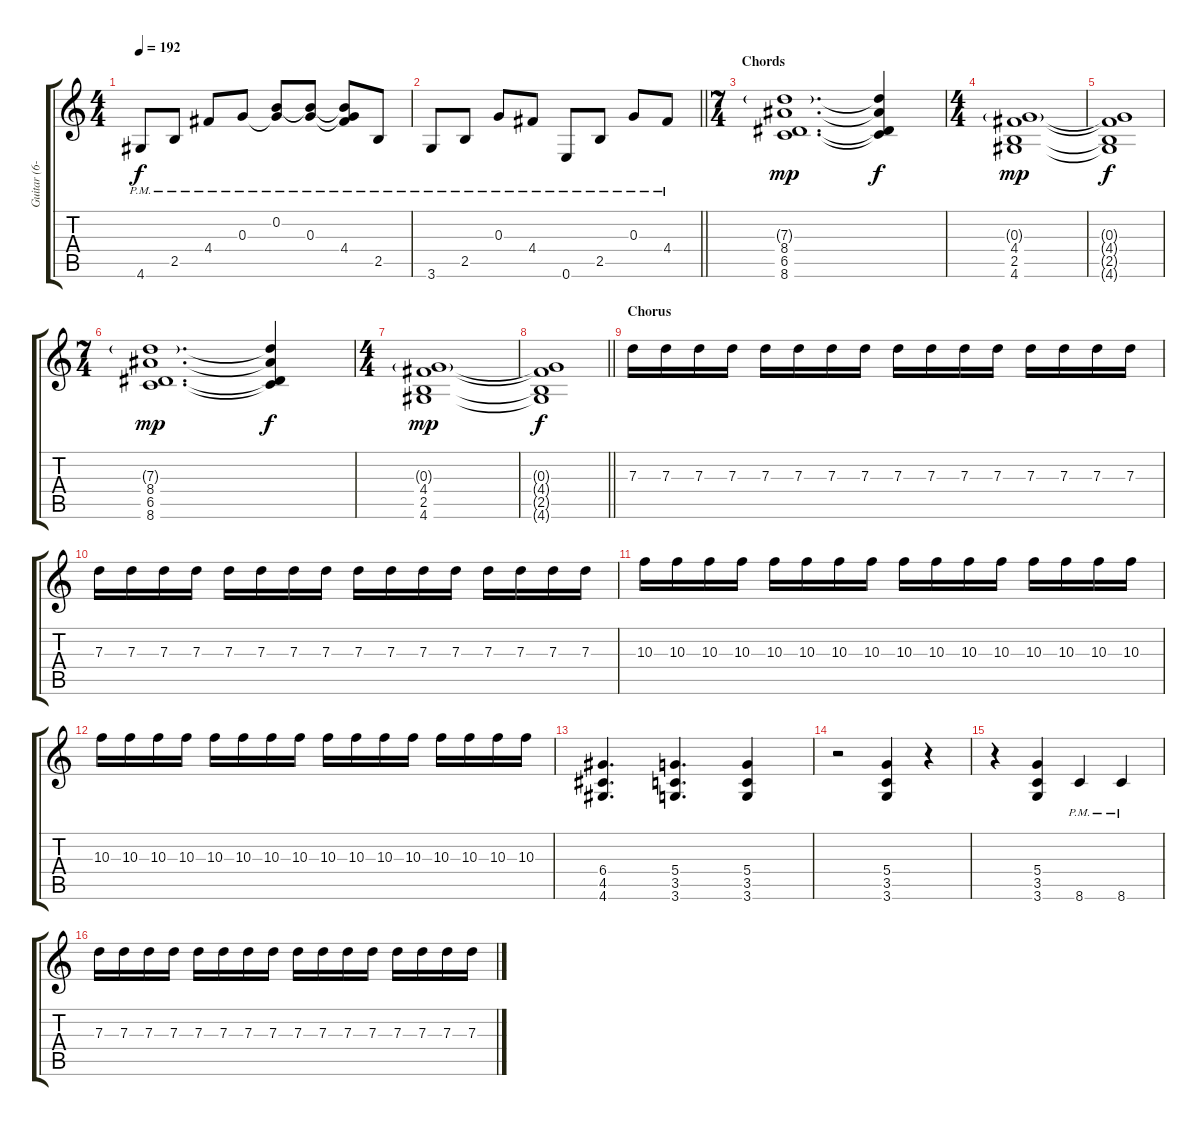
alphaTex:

\track ("Guitar (6-string)" "Guitar (6-") {instrument distortionguitar}
\staff {score tabs}
\tuning (E4 B3 G3 D3 A2 E2) {hide}
\ts (4 4)
\tempo 192
\clef g2
\ks c
4.6{pm}.8{dy f} 2.5{pm}.8 4.4{pm}.8 0.3{pm}.8 (0.2{pm} 0.3{t}).8 (0.2{t} 0.3{pm}).8 (0.2{t} 0.3{t} 4.4{pm}).8 2.5{pm}.8 |
\barLineRight lightlight
3.6{pm}.8 2.5{pm}.8 0.3{pm}.8 4.4{pm}.8 0.6{pm}.8 2.5{pm}.8 0.3{pm}.8 4.4{pm}.8 |
\ts (7 4)
\section ("" "Chords")
(7.3{g} 8.4 6.5 8.6).1{d dy mp volume 10 balance 10} (7.3{t} 8.4{t} 6.5{t} 8.6{t}).4{dy f} |
\ts (4 4)
(0.3{g} 4.4 2.5 4.6).1{dy mp} |
(0.3{t} 4.4{t} 2.5{t} 4.6{t}).1{dy f} |
\ts (7 4)
(7.3{g} 8.4 6.5 8.6).1{d dy mp volume 12} (7.3{t} 8.4{t} 6.5{t} 8.6{t}).4{dy f} |
\ts (4 4)
(0.3{g} 4.4 2.5 4.6).1{dy mp} |
\barLineRight lightlight
(0.3{t} 4.4{t} 2.5{t} 4.6{t}).1{dy f} |
\section ("" "Chorus")
7.3.16{volume 16 balance 0} 7.3.16 7.3.16 7.3.16 7.3.16 7.3.16 7.3.16 7.3.16 7.3.16 7.3.16 7.3.16 7.3.16 7.3.16 7.3.16 7.3.16 7.3.16 |
7.3.16 7.3.16 7.3.16 7.3.16 7.3.16 7.3.16 7.3.16 7.3.16 7.3.16 7.3.16 7.3.16 7.3.16 7.3.16 7.3.16 7.3.16 7.3.16 |
10.3.16 10.3.16 10.3.16 10.3.16 10.3.16 10.3.16 10.3.16 10.3.16 10.3.16 10.3.16 10.3.16 10.3.16 10.3.16 10.3.16 10.3.16 10.3.16 |
10.3.16 10.3.16 10.3.16 10.3.16 10.3.16 10.3.16 10.3.16 10.3.16 10.3.16 10.3.16 10.3.16 10.3.16 10.3.16 10.3.16 10.3.16 10.3.16 |
(6.4 4.5 4.6).4{d} (5.4 3.5 3.6).4{d} (5.4 3.5 3.6).4 |
r.2 (5.4 3.5 3.6).4 r.4 |
r.4 (5.4 3.5 3.6).4 8.6{pm}.4 8.6{pm}.4 |
7.3.16 7.3.16 7.3.16 7.3.16 7.3.16 7.3.16 7.3.16 7.3.16 7.3.16 7.3.16 7.3.16 7.3.16 7.3.16 7.3.16 7.3.16 7.3.16
